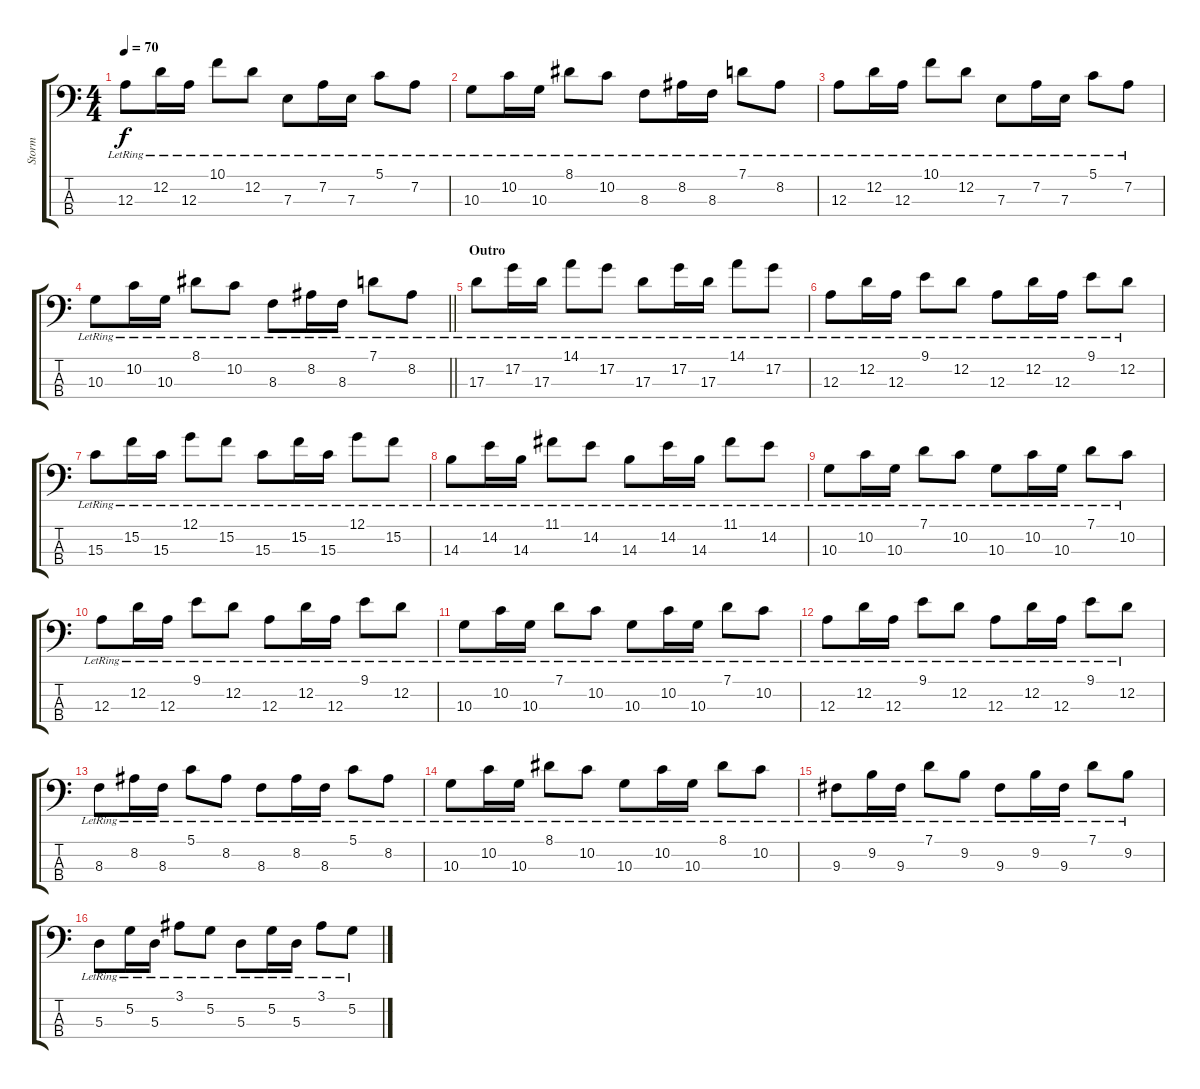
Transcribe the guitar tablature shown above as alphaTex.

\track ("Storm" "Storm") {instrument electricbasspick}
\staff {score tabs}
\tuning (G2 D2 A1 E1) {hide}
\ts (4 4)
\tempo 70
\clef f4
\ks c
12.3{lr}.8{dy f} 12.2{lr}.16 12.3{lr}.16 10.1{lr}.8 12.2{lr}.8 7.3{lr}.8 7.2{lr}.16 7.3{lr}.16 5.1{lr}.8 7.2{lr}.8 |
10.3{lr}.8 10.2{lr}.16 10.3{lr}.16 8.1{lr}.8 10.2{lr}.8 8.3{lr}.8 8.2{lr}.16 8.3{lr}.16 7.1{lr}.8 8.2{lr}.8 |
12.3{lr}.8 12.2{lr}.16 12.3{lr}.16 10.1{lr}.8 12.2{lr}.8 7.3{lr}.8 7.2{lr}.16 7.3{lr}.16 5.1{lr}.8 7.2{lr}.8 |
\barLineRight lightlight
10.3{lr}.8 10.2{lr}.16 10.3{lr}.16 8.1{lr}.8 10.2{lr}.8 8.3{lr}.8 8.2{lr}.16 8.3{lr}.16 7.1{lr}.8 8.2{lr}.8 |
\section ("" "Outro")
17.3{lr}.8 17.2{lr}.16 17.3{lr}.16 14.1{lr}.8 17.2{lr}.8 17.3{lr}.8 17.2{lr}.16 17.3{lr}.16 14.1{lr}.8 17.2{lr}.8 |
12.3{lr}.8 12.2{lr}.16 12.3{lr}.16 9.1{lr}.8 12.2{lr}.8 12.3{lr}.8 12.2{lr}.16 12.3{lr}.16 9.1{lr}.8 12.2{lr}.8 |
15.3{lr}.8 15.2{lr}.16 15.3{lr}.16 12.1{lr}.8 15.2{lr}.8 15.3{lr}.8 15.2{lr}.16 15.3{lr}.16 12.1{lr}.8 15.2{lr}.8 |
14.3{lr}.8 14.2{lr}.16 14.3{lr}.16 11.1{lr}.8 14.2{lr}.8 14.3{lr}.8 14.2{lr}.16 14.3{lr}.16 11.1{lr}.8 14.2{lr}.8 |
10.3{lr}.8 10.2{lr}.16 10.3{lr}.16 7.1{lr}.8 10.2{lr}.8 10.3{lr}.8 10.2{lr}.16 10.3{lr}.16 7.1{lr}.8 10.2{lr}.8 |
12.3{lr}.8 12.2{lr}.16 12.3{lr}.16 9.1{lr}.8 12.2{lr}.8 12.3{lr}.8 12.2{lr}.16 12.3{lr}.16 9.1{lr}.8 12.2{lr}.8 |
10.3{lr}.8 10.2{lr}.16 10.3{lr}.16 7.1{lr}.8 10.2{lr}.8 10.3{lr}.8 10.2{lr}.16 10.3{lr}.16 7.1{lr}.8 10.2{lr}.8 |
12.3{lr}.8 12.2{lr}.16 12.3{lr}.16 9.1{lr}.8 12.2{lr}.8 12.3{lr}.8 12.2{lr}.16 12.3{lr}.16 9.1{lr}.8 12.2{lr}.8 |
8.3{lr}.8 8.2{lr}.16 8.3{lr}.16 5.1{lr}.8 8.2{lr}.8 8.3{lr}.8 8.2{lr}.16 8.3{lr}.16 5.1{lr}.8 8.2{lr}.8 |
10.3{lr}.8 10.2{lr}.16 10.3{lr}.16 8.1{lr}.8 10.2{lr}.8 10.3{lr}.8 10.2{lr}.16 10.3{lr}.16 8.1{lr}.8 10.2{lr}.8 |
9.3{lr}.8 9.2{lr}.16 9.3{lr}.16 7.1{lr}.8 9.2{lr}.8 9.3{lr}.8 9.2{lr}.16 9.3{lr}.16 7.1{lr}.8 9.2{lr}.8 |
5.3{lr}.8 5.2{lr}.16 5.3{lr}.16 3.1{lr}.8 5.2{lr}.8 5.3{lr}.8 5.2{lr}.16 5.3{lr}.16 3.1{lr}.8 5.2{lr}.8
